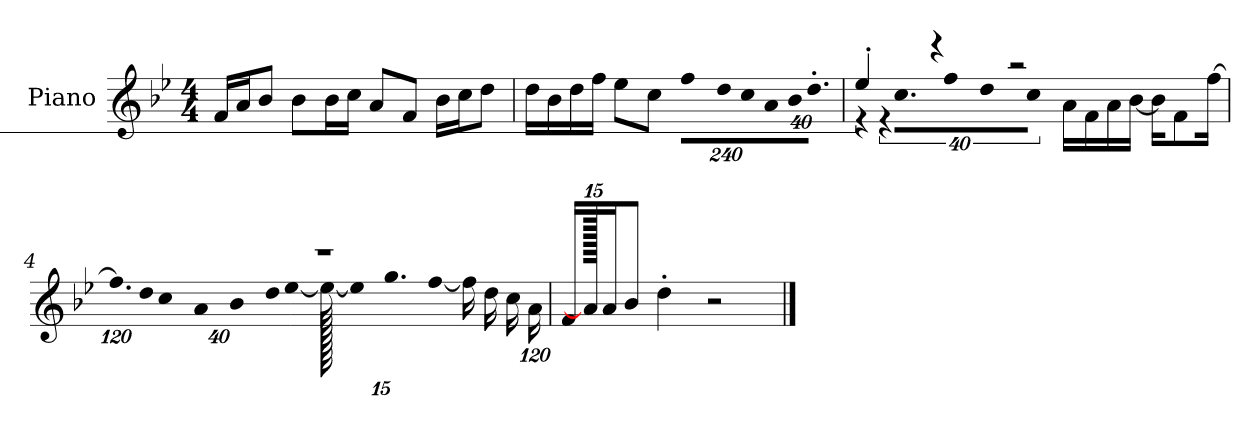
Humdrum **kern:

**kern
*part1
*staff1
*I"Piano
*I'P-no
*clefG2
*k[b-e-]
*M4/4
*MM90
=1
16f/LL
16a/J
8b-/J
8b-\L
16b-\L
16cc\JJ
8a/L
8f/J
16b-\LL
16cc\J
8dd\J
=2
16dd\LL
16b-\
16dd\
16ff\JJ
8ee-\L
8cc\J
*Xbrackettup
!LO:N:vis=8
960%137ff\L
!LO:N:vis=16
1920%137dd\L
!LO:N:vis=16
1920%137cc\
!LO:N:vis=16
1920%137a\
!LO:N:vis=32
640%23b-\K
!LO:N:vis=16.
960%103dd'\JJ
=3
*^
*	*brackettup
!	!LO:N:vis=16
4ee-'/	1920%137r
!	!LO:N:vis=32
.	640%23r
!	!LO:N:vis=16.
.	960%103cc\KL
!	!LO:N:vis=8
.	960%137ff\
4r	.
!	!LO:N:vis=16
.	1920%137dd\L
!	!LO:N:vis=16
.	1920%137cc\JJ
2r	16a\LL
.	16f\
.	16a\
.	[16b-\JJ
.	16b-\KL]
.	8f\
.	[16ff\Jk
!!LO:LB:g=z	!!
=4	=4
*	*Xbrackettup
!	!LO:N:vis=16.
1r	960%103ff\LL]
!	!LO:N:vis=32
.	640%23dd\K
!	!LO:N:vis=16
.	1920%137cc\
!	!LO:N:vis=16
.	1920%137a\
!	!LO:N:vis=16
.	1920%137b-\
!	!LO:N:vis=32
.	640%23dd\K
.	[384%41ee-\J
.	1920ee-\_
.	24ee-\KL]
.	12.gg\
.	[12ff\J
.	16ff\LL]
.	16dd\
.	16cc\
.	[1920%119a\JJ
*v	*v
=5
16f/LL
1920a\]
16a/J
8b-/J
4dd'\
2r
==
*-
